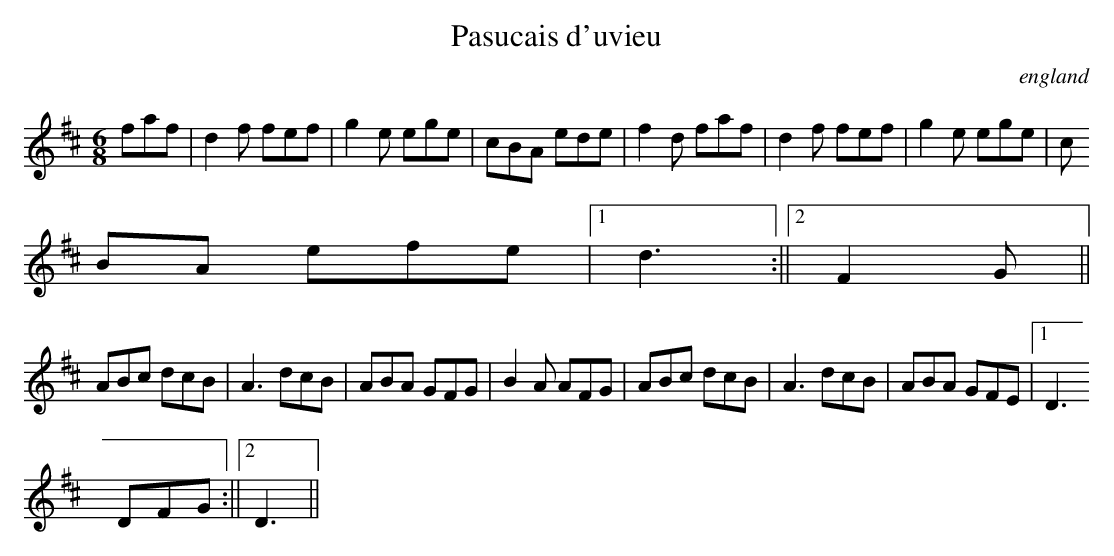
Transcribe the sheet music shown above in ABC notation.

X:1
T:Pasucais d'uvieu
O:england
M:6/8
L:1/8
K:D
faf | d2 f fef | g2 e ege | cBA ede | f2 d faf | d2 f fef | g2 e ege | c
BA efe |1 d3 :||2 F2 G ||
ABc dcB | A3 dcB | ABA GFG | B2 A AFG | ABc dcB | A3 dcB | ABA GFE |1 D3
DFG :||2 D3 ||
